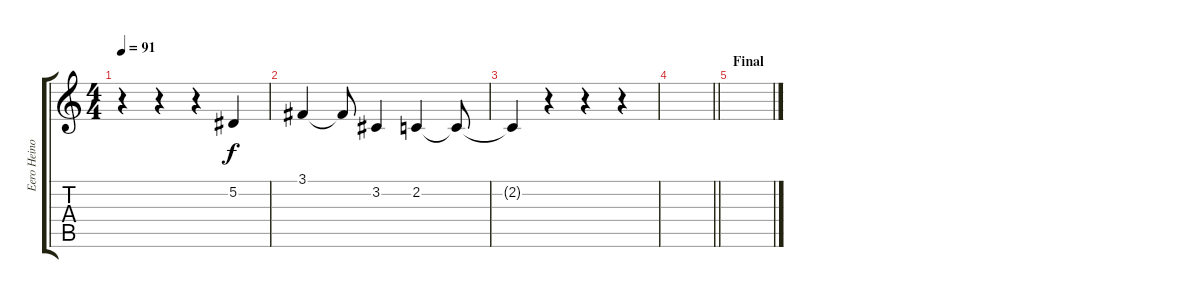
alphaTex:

\track ("Eero Heinonen " "Eero Heino") {instrument choiraahs}
\staff {score tabs}
\tuning (Eb4 Bb3 Gb3 Db3 Ab2 Eb2) {hide}
\ts (4 4)
\tempo 91
\clef g2
\ks c
r.4{dy f} r.4 r.4 5.2.4 |
3.1.4 3.1{t}.8 3.2.4 2.2.4 2.2{t}.8 |
2.2{t}.4 r.4 r.4 r.4 |
\barLineRight lightlight
|
\section ("" "Final")
